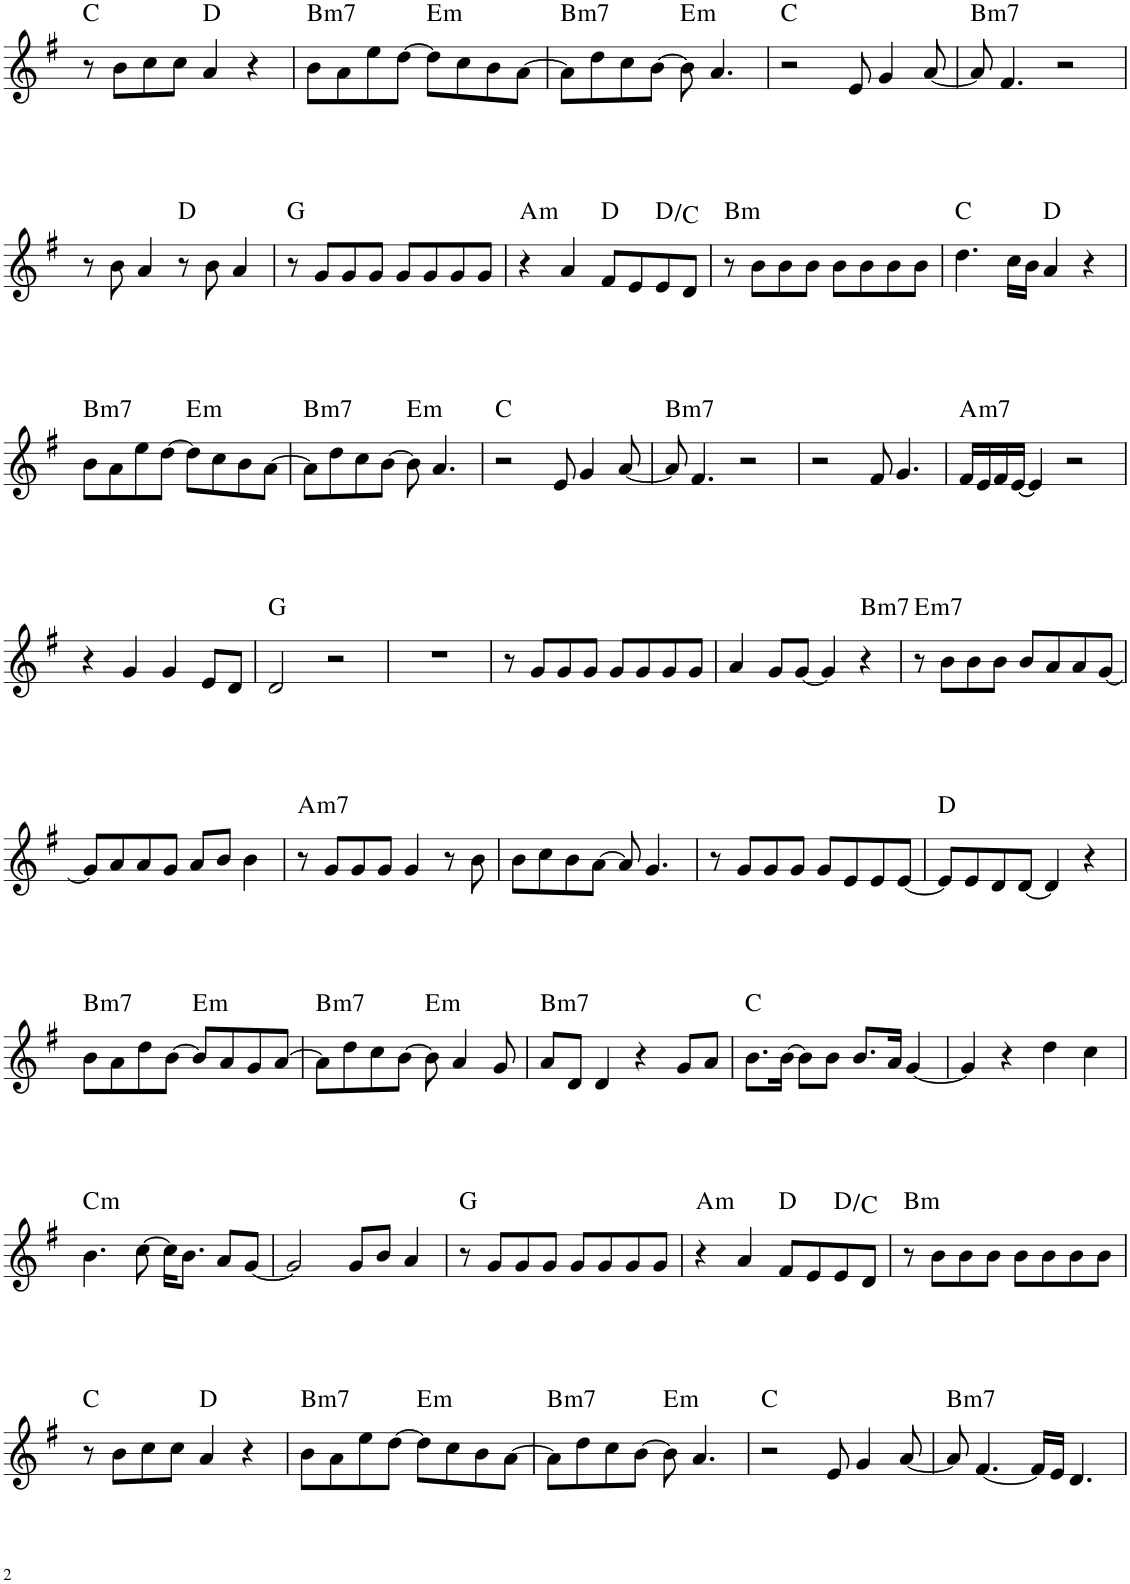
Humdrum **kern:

**kern	**harte
*part1	*part1
*staff1	*
*I"Piano	*
*I'Pno.	*
!!LO:PB:g=z
*clefG2	*
*k[f#]	*
*M4/4	*
=36	=36
8r	C:maj
8b\L	.
8cc\	.
8cc\J	.
4a/	D:maj
4r	.
=37	=37
!	!LO:H:kt=m7
8b\L	B:min7
8a\	.
8ee\	.
[8dd\J	.
!	!LO:H:kt=m
8dd\L]	E:min
8cc\	.
8b\	.
[8a\J	.
=38	=38
!	!LO:H:kt=m7
8a\L]	B:min7
8dd\	.
8cc\	.
[8b\J	.
!	!LO:H:kt=m
8b\]	E:min
4.a/	.
=39	=39
2r	C:maj
8e/	.
4g/	.
[8a/	.
=40	=40
!	!LO:H:kt=m7
8a/]	B:min7
4.f#/	.
2r	.
!!LO:LB:g=z
=41	=41
8r	.
8b\	.
4a/	.
8r	D:maj
8b\	.
4a/	.
=42	=42
8r	G:maj
8g/L	.
8g/	.
8g/J	.
8g/L	.
8g/	.
8g/	.
8g/J	.
=43	=43
!	!LO:H:kt=m
4r	A:min
4a/	.
8f#/L	D:maj
8e/	.
8e/	D:maj/b7
8d/J	.
=44	=44
!	!LO:H:kt=m
8r	B:min
8b\L	.
8b\	.
8b\J	.
8b\L	.
8b\	.
8b\	.
8b\J	.
=45	=45
4.dd\	C:maj
16cc\LL	.
16b\JJ	.
4a/	D:maj
4r	.
!!LO:LB:g=z
=46	=46
!	!LO:H:kt=m7
8b\L	B:min7
8a\	.
8ee\	.
[8dd\J	.
!	!LO:H:kt=m
8dd\L]	E:min
8cc\	.
8b\	.
[8a\J	.
=47	=47
!	!LO:H:kt=m7
8a\L]	B:min7
8dd\	.
8cc\	.
[8b\J	.
!	!LO:H:kt=m
8b\]	E:min
4.a/	.
=48	=48
2r	C:maj
8e/	.
4g/	.
[8a/	.
=49	=49
!	!LO:H:kt=m7
8a/]	B:min7
4.f#/	.
2r	.
=50	=50
2r	.
8f#/	.
4.g/	.
=51	=51
!	!LO:H:kt=m7
16f#/LL	A:min7
16e/	.
16f#/	.
[16e/JJ	.
4e/]	.
2r	.
!!LO:LB:g=z
=52	=52
4r	.
4g/	.
4g/	.
8e/L	.
8d/J	.
=53	=53
2d/	G:maj
2r	.
=54	=54
1r	.
=55	=55
8r	.
8g/L	.
8g/	.
8g/J	.
8g/L	.
8g/	.
8g/	.
8g/J	.
=56	=56
4a/	.
8g/L	.
[8g/J	.
4g/]	.
!	!LO:H:kt=m7
4r	B:min7
=57	=57
!	!LO:H:kt=m7
8r	E:min7
8b\L	.
8b\	.
8b\J	.
8b/L	.
8a/	.
8a/	.
[8g/J	.
!!LO:LB:g=z
=58	=58
8g/L]	.
8a/	.
8a/	.
8g/J	.
8a/L	.
8b/J	.
4b\	.
=59	=59
!	!LO:H:kt=m7
8r	A:min7
8g/L	.
8g/	.
8g/J	.
4g/	.
8r	.
8b\	.
=60	=60
8b\L	.
8cc\	.
8b\	.
[8a\J	.
8a/]	.
4.g/	.
=61	=61
8r	.
8g/L	.
8g/	.
8g/J	.
8g/L	.
8e/	.
8e/	.
[8e/J	.
=62	=62
8e/L]	D:maj
8e/	.
8d/	.
[8d/J	.
4d/]	.
4r	.
!!LO:LB:g=z
=63	=63
!	!LO:H:kt=m7
8b\L	B:min7
8a\	.
8dd\	.
[8b\J	.
!	!LO:H:kt=m
8b/L]	E:min
8a/	.
8g/	.
[8a/J	.
=64	=64
!	!LO:H:kt=m7
8a\L]	B:min7
8dd\	.
8cc\	.
[8b\J	.
!	!LO:H:kt=m
8b\]	E:min
4a/	.
8g/	.
=65	=65
!	!LO:H:kt=m7
8a/L	B:min7
8d/J	.
4d/	.
4r	.
8g/L	.
8a/J	.
=66	=66
8.b\L	C:maj
[16b\Jk	.
8b\L]	.
8b\J	.
8.b/L	.
16a/Jk	.
[4g/	.
=67	=67
4g/]	.
4r	.
4dd\	.
4cc\	.
!!LO:LB:g=z
=68	=68
!	!LO:H:kt=m
4.b\	C:min
[8cc\	.
16cc\KL]	.
8.b\J	.
8a/L	.
[8g/J	.
=69	=69
2g/]	.
8g/L	.
8b/J	.
4a/	.
=70	=70
8r	G:maj
8g/L	.
8g/	.
8g/J	.
8g/L	.
8g/	.
8g/	.
8g/J	.
=71	=71
!	!LO:H:kt=m
4r	A:min
4a/	.
8f#/L	D:maj
8e/	.
8e/	D:maj/b7
8d/J	.
=72	=72
!	!LO:H:kt=m
8r	B:min
8b\L	.
8b\	.
8b\J	.
8b\L	.
8b\	.
8b\	.
8b\J	.
!!LO:LB:g=z
=73	=73
8r	C:maj
8b\L	.
8cc\	.
8cc\J	.
4a/	D:maj
4r	.
=74	=74
!	!LO:H:kt=m7
8b\L	B:min7
8a\	.
8ee\	.
[8dd\J	.
!	!LO:H:kt=m
8dd\L]	E:min
8cc\	.
8b\	.
[8a\J	.
=75	=75
!	!LO:H:kt=m7
8a\L]	B:min7
8dd\	.
8cc\	.
[8b\J	.
!	!LO:H:kt=m
8b\]	E:min
4.a/	.
=76	=76
2r	C:maj
8e/	.
4g/	.
[8a/	.
=77	=77
!	!LO:H:kt=m7
8a/]	B:min7
[4.f#/	.
16f#/LL]	.
16e/JJ	.
4.d/	.
=	=
*-	*-
